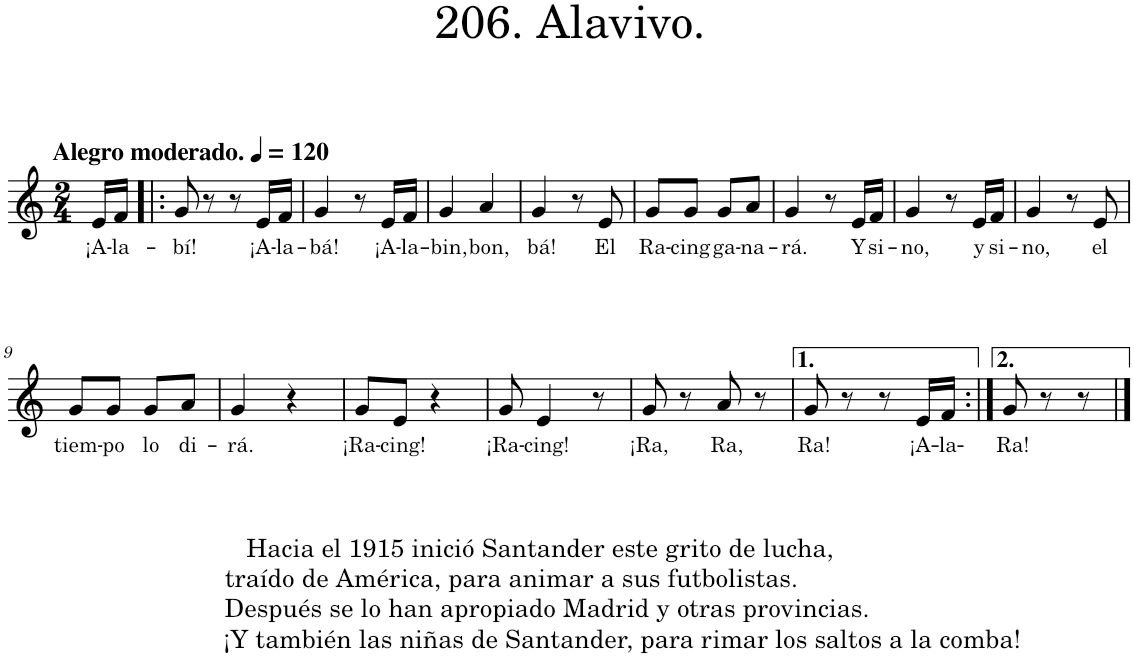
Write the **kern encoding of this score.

**kern	**text
*part1	*part1
*staff1	*staff1
*I"Piano	*
*I'Pno.	*
*clefG2	*
*k[]	*
*M2/4	*
*MM120	*
=	=
!LO:TX:a:B:t=Alegro moderado.	!
!	!LO:LY:b
16e/LL	¡A-
!	!LO:LY:b
16f/JJ	-la-
=1!|:	=1!|:
!	!LO:LY:b
8g/	-bí!
8r	.
8r	.
!	!LO:LY:b
16e/LL	¡A-
!	!LO:LY:b
16f/JJ	-la-
=2	=2
!	!LO:LY:b
4g/	-bá!
8r	.
!	!LO:LY:b
16e/LL	¡A-
!	!LO:LY:b
16f/JJ	-la-
=3	=3
!	!LO:LY:b
4g/	-bin,
!	!LO:LY:b
4a/	bon,
=4	=4
!	!LO:LY:b
4g/	bá!
8r	.
!	!LO:LY:b
8e/	El
=5	=5
!	!LO:LY:b
8g/L	Ra-
!	!LO:LY:b
8g/J	-cing
!	!LO:LY:b
8g/L	ga-
!	!LO:LY:b
8a/J	-na-
=6	=6
!	!LO:LY:b
4g/	-rá.
8r	.
!	!LO:LY:b
16e/LL	Y
!	!LO:LY:b
16f/JJ	si-
=7	=7
!	!LO:LY:b
4g/	-no,
8r	.
!	!LO:LY:b
16e/LL	y
!	!LO:LY:b
16f/JJ	si-
=8	=8
!	!LO:LY:b
4g/	-no,
8r	.
!	!LO:LY:b
8e/	el
!!LO:LB:g=z
=9	=9
!	!LO:LY:b
8g/L	tiem-
!	!LO:LY:b
8g/J	-po
!	!LO:LY:b
8g/L	lo
!	!LO:LY:b
8a/J	di-
=10	=10
!LO:TX:b:t=Hacia el 1915 inició Santander este grito de lucha,	!
!LO:TX:b:t=traído de América, para animar a sus futbolistas.	!
!LO:TX:b:t=Después se lo han apropiado Madrid y otras provincias.	!
!LO:TX:b:t=¡Y también las niñas de Santander, para rimar los saltos a la comba!	!
!	!LO:LY:b
4g/	-rá.
4r	.
=11	=11
!	!LO:LY:b
8g/L	¡Ra-
!	!LO:LY:b
8e/J	-cing!
4r	.
=12	=12
!	!LO:LY:b
8g/	¡Ra-
!	!LO:LY:b
4e/	-cing!
8r	.
=13	=13
!	!LO:LY:b
8g/	¡Ra,
8r	.
!	!LO:LY:b
8a/	Ra,
8r	.
=14	=14
!	!LO:LY:b
8g/	Ra!
8r	.
8r	.
!	!LO:LY:b
16e/LL	¡A-
!	!LO:LY:b
16f/JJ	-la-
=15:|!	=15:|!
!	!LO:LY:b
8g/	Ra!
8r	.
8r	.
==	==
*-	*-
